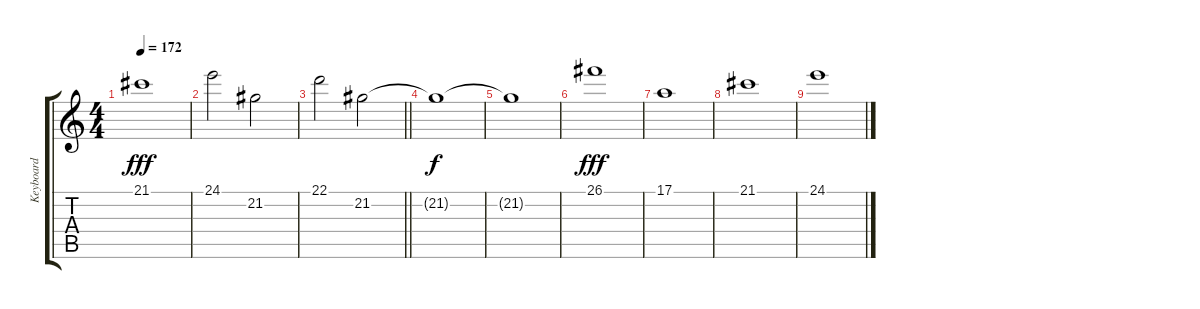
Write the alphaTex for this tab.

\track ("Keyboard" "Keyboard") {instrument stringensemble1}
\staff {score tabs}
\tuning (E4 B3 G3 D3 A2 E2) {hide}
\ts (4 4)
\tempo 172
\clef g2
\ks c
21.1.1{dy fff} |
24.1.2 21.2.2 |
\barLineRight lightlight
22.1.2 21.2.2 |
21.2{t}.1{dy f} |
21.2{t}.1 |
26.1.1{dy fff} |
17.1.1 |
21.1.1 |
24.1.1
